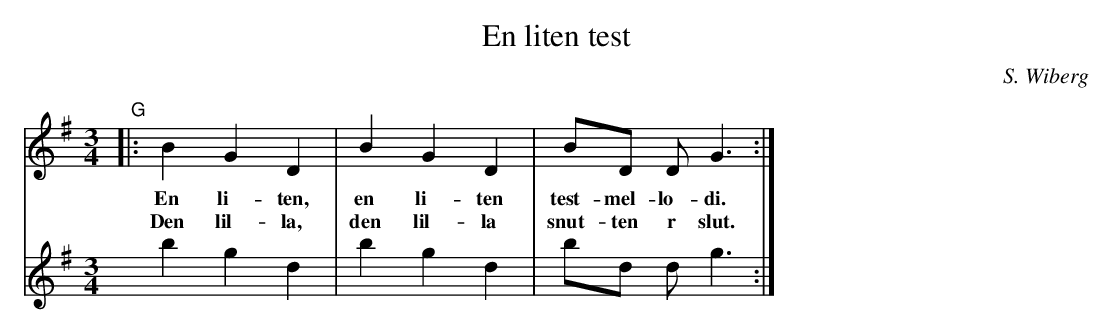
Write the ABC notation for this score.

X:1
T:En liten test
M:3/4
L:1/8
C:S. Wiberg
K:G
V:1
"G"|: B2G2D2 | B2G2D2 | BD D G3:|
w:En li-ten, en li-ten test-mel-lo-di.
w:Den lil-la, den lil-la snut-ten  r slut.
V:2
b2g2d2 | b2g2d2 | bd d g3:|
